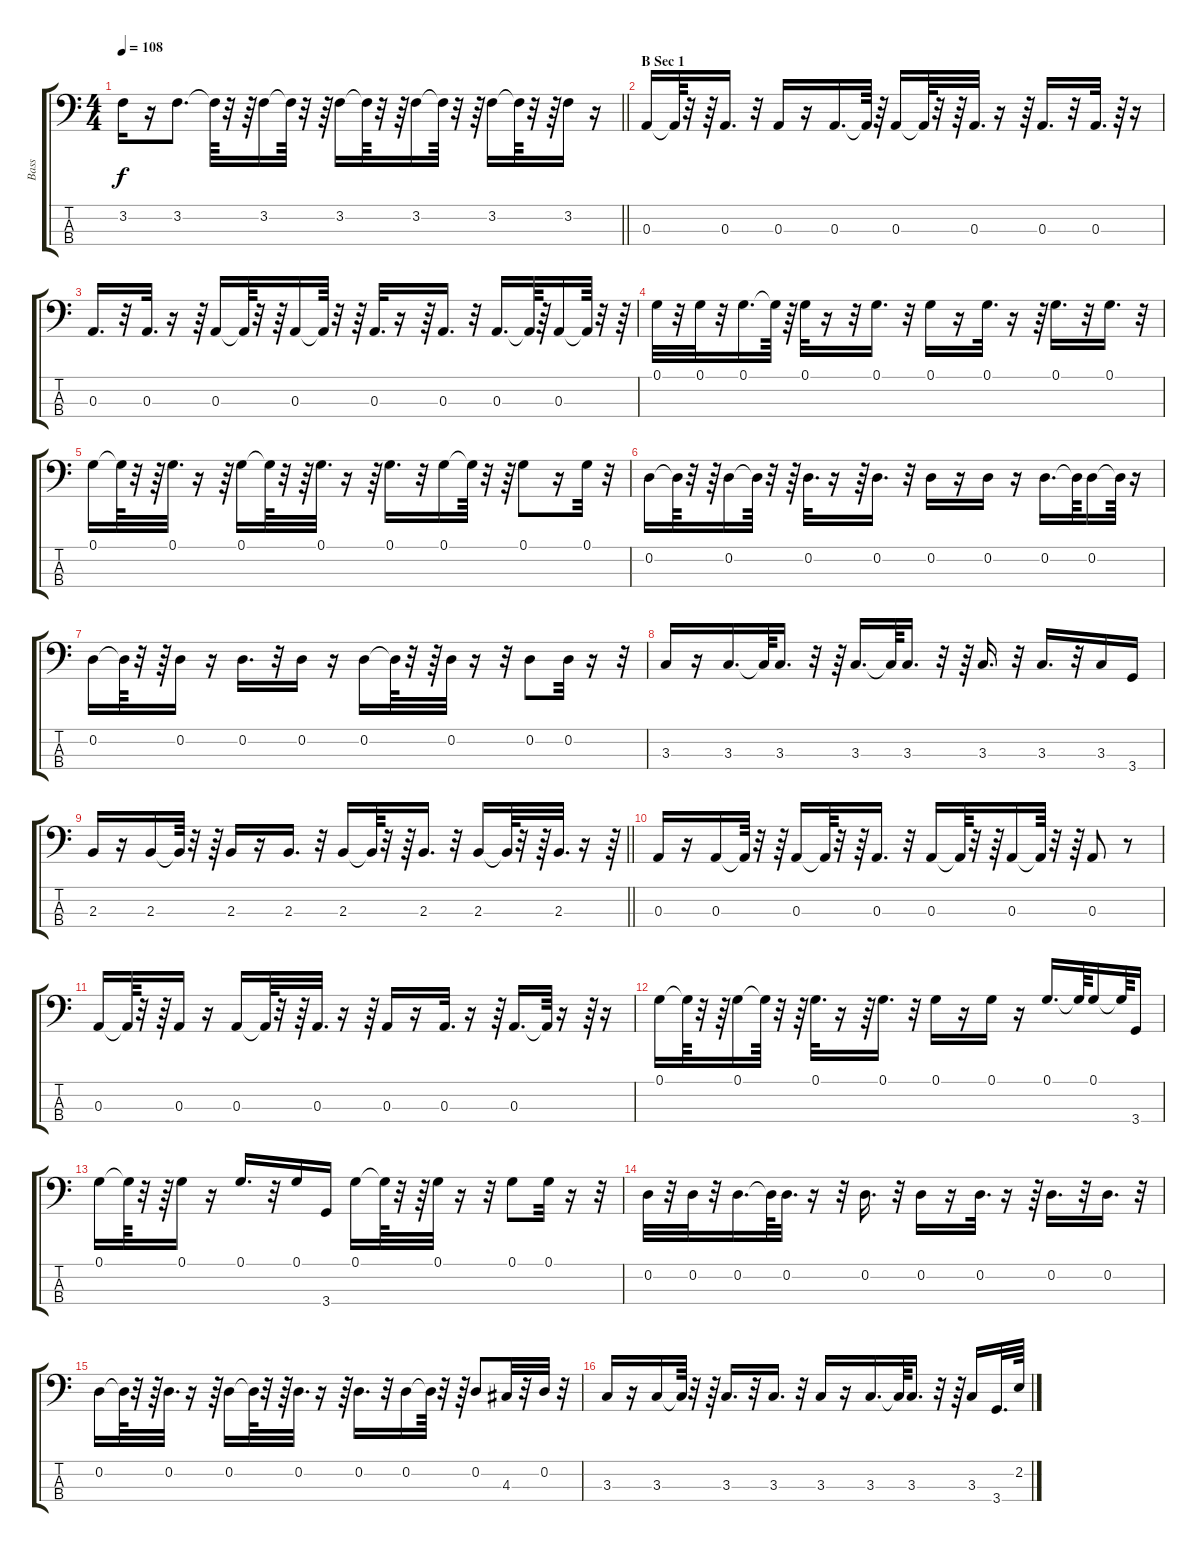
\track ("Bass" "Bass") {instrument electricbasspick}
\staff {score tabs}
\tuning (G2 D2 A1 E1) {hide}
\ts (4 4)
\tempo 108
\clef f4
\barLineRight lightlight
\ks c
3.2.16{dy f} r.16 3.2.8{d} 3.2{t}.64 r.32 r.64 3.2.16 3.2{t}.64 r.32 r.64 3.2.16 3.2{t}.64 r.32 r.64 3.2.16 3.2{t}.64 r.32 r.64 3.2.16 3.2{t}.64 r.32 r.64 3.2.16 r.16 |
\section ("" "B Sec 1")
0.3.16 0.3{t}.64 r.32 r.64 0.3.16{d} r.32 0.3.16 r.16 0.3.16{d} 0.3{t}.64 r.64 0.3.16 0.3{t}.64 r.32 r.64 0.3.32{d} r.16 r.64 0.3.16{d} r.32 0.3.32{d} r.64 r.16 |
0.3.16{d} r.32 0.3.32{d} r.16 r.64 0.3.16 0.3{t}.64 r.32 r.64 0.3.16 0.3{t}.64 r.32 r.64 0.3.32{d} r.16 r.64 0.3.16{d} r.32 0.3.16{d} 0.3{t}.64 r.64 0.3.16 0.3{t}.64 r.32 r.64 |
0.1.32 r.32 0.1.32 r.32 0.1.16{d} 0.1{t}.64 r.64 0.1.32 r.16 r.32 0.1.16{d} r.32 0.1.16 r.16 0.1.32{d} r.16 r.64 0.1.16{d} r.32 0.1.16{d} r.32 |
0.1.16 0.1{t}.64 r.32 r.64 0.1.32{d} r.16 r.64 0.1.16 0.1{t}.64 r.32 r.64 0.1.32{d} r.16 r.64 0.1.16{d} r.32 0.1.16 0.1{t}.64 r.32 r.64 0.1.8 r.16 0.1.32 r.32 |
0.2.16 0.2{t}.64 r.32 r.64 0.2.16 0.2{t}.64 r.32 r.64 0.2.32{d} r.16 r.64 0.2.16{d} r.32 0.2.16 r.16 0.2.16 r.16 0.2.16{d} 0.2{t}.64 0.2.16 0.2{t}.64 r.16 |
0.2.16 0.2{t}.64 r.32 r.64 0.2.16 r.16 0.2.16{d} r.32 0.2.16 r.16 0.2.16 0.2{t}.64 r.32 r.64 0.2.32 r.16 r.32 0.2.8 0.2.32 r.16 r.32 |
3.3.16 r.16 3.3.16{d} 3.3{t}.64 3.3.16{d} r.32 r.64 3.3.16{d} 3.3{t}.64 3.3.16{d} r.32 r.64 3.3.16{d} r.32 3.3.16{d} r.32 3.3.16 3.4.16 |
\barLineRight lightlight
2.3.16 r.16 2.3.16 2.3{t}.64 r.32 r.64 2.3.16 r.16 2.3.16{d} r.32 2.3.16 2.3{t}.64 r.32 r.64 2.3.16{d} r.32 2.3.16 2.3{t}.64 r.32 r.64 2.3.32{d} r.16 r.64 |
\section ("" "")
0.3.16 r.16 0.3.16 0.3{t}.64 r.32 r.64 0.3.16 0.3{t}.64 r.32 r.64 0.3.16{d} r.32 0.3.16 0.3{t}.64 r.32 r.64 0.3.16 0.3{t}.64 r.32 r.64 0.3.8 r.8 |
0.3.16 0.3{t}.64 r.32 r.64 0.3.16 r.16 0.3.16 0.3{t}.64 r.32 r.64 0.3.32{d} r.16 r.64 0.3.16 r.16 0.3.32{d} r.16 r.64 0.3.16{d} 0.3{t}.64 r.16{txt ""} r.64 r.16 |
0.1.16 0.1{t}.64 r.32 r.64 0.1.16 0.1{t}.64 r.32 r.64 0.1.32{d} r.16 r.64 0.1.16{d} r.32 0.1.16 r.16 0.1.16 r.16 0.1.16{d} 0.1{t}.64 0.1.16 0.1{t}.64 3.4.16 |
0.1.16 0.1{t}.64 r.32 r.64 0.1.16 r.16 0.1.16{d} r.32 0.1.16 3.4.16 0.1.16 0.1{t}.64 r.32 r.64 0.1.32 r.16 r.32 0.1.8 0.1.32 r.16 r.32 |
0.2.32 r.32 0.2.32 r.32 0.2.16{d} 0.2{t}.64 0.2.32{d} r.16 r.32 0.2.16{d} r.32 0.2.16 r.16 0.2.32{d} r.16 r.64 0.2.16{d} r.32 0.2.16{d} r.32 |
0.2.16 0.2{t}.64 r.32 r.64 0.2.32{d} r.16 r.64 0.2.16 0.2{t}.64 r.32 r.64 0.2.32{d} r.16 r.64 0.2.16{d} r.32 0.2.16 0.2{t}.64 r.32 r.64 0.2.8 4.3.32 r.32 0.2.32 r.32 |
3.3.16 r.16 3.3.16 3.3{t}.64 r.32 r.64 3.3.16{d} r.32 3.3.16{d} r.32 3.3.16 r.16 3.3.16{d} 3.3{t}.64 3.3.16{d} r.32 r.64 3.3.16 3.4.32{d} 2.2.64
